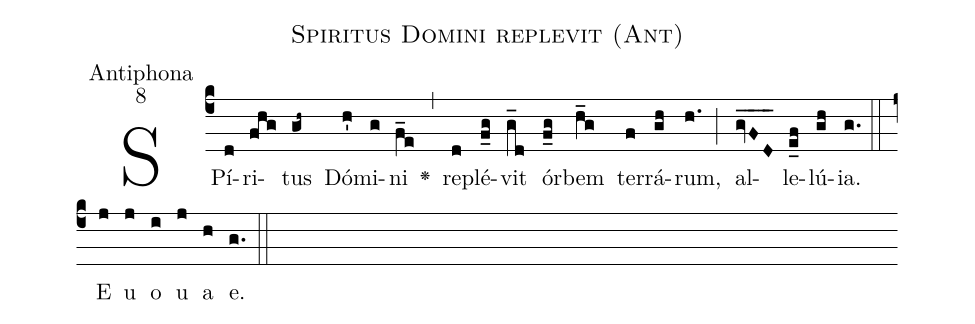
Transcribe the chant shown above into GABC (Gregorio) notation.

name:Spiritus Domini replevit (Ant);
office-part:Antiphona;
mode:8;
%%
(c4)SPí(d)ri(fhg)tus(gh~) Dó(h')mi(g)ni(f_e) <v>\greheightstar</v>(,) re(d)plé(f_g)vit(g_d) ór(f_g)bem(h_g) ter(f)rá(gh)rum,(h.) (;) al(gv_F_D_)le(e_f)lú(gh)ia.(g.) (::)

E(j) u(j) o(i) u(j) a(h) e.(g.) (::)
